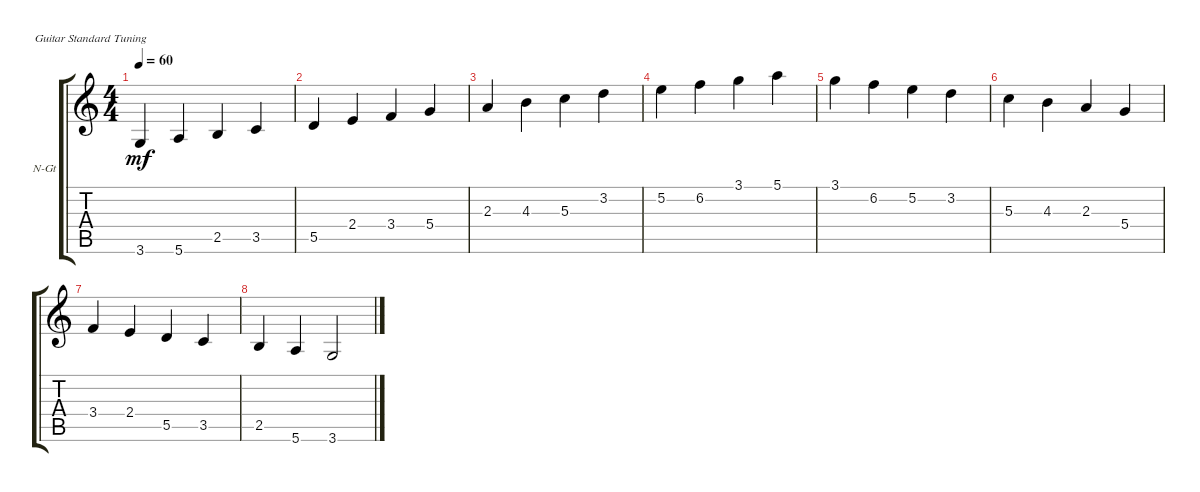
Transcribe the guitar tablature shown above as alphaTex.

\defaultSystemsLayout 4
\bracketExtendMode groupsimilarinstruments
\firstSystemTrackNameOrientation horizontal
\otherSystemsTrackNameOrientation horizontal
\track ("Nylon Guitar" "N-Gt") {instrument acousticguitarnylon}
\staff {score tabs}
\tuning (E4 B3 G3 D3 A2 E2)
\ts (4 4)
\tempo 60
\clef g2
\ks c
3.6.4{dy mf instrument acousticguitarnylon} 5.6.4 2.5.4 3.5.4 |
5.5.4 2.4.4 3.4.4 5.4.4 |
2.3.4 4.3.4 5.3.4 3.2.4 |
5.2.4 6.2.4 3.1.4 5.1.4 |
3.1.4 6.2.4 5.2.4 3.2.4 |
5.3.4 4.3.4 2.3.4 5.4.4 |
3.4.4 2.4.4 5.5.4 3.5.4 |
2.5.4 5.6.4 3.6.2
